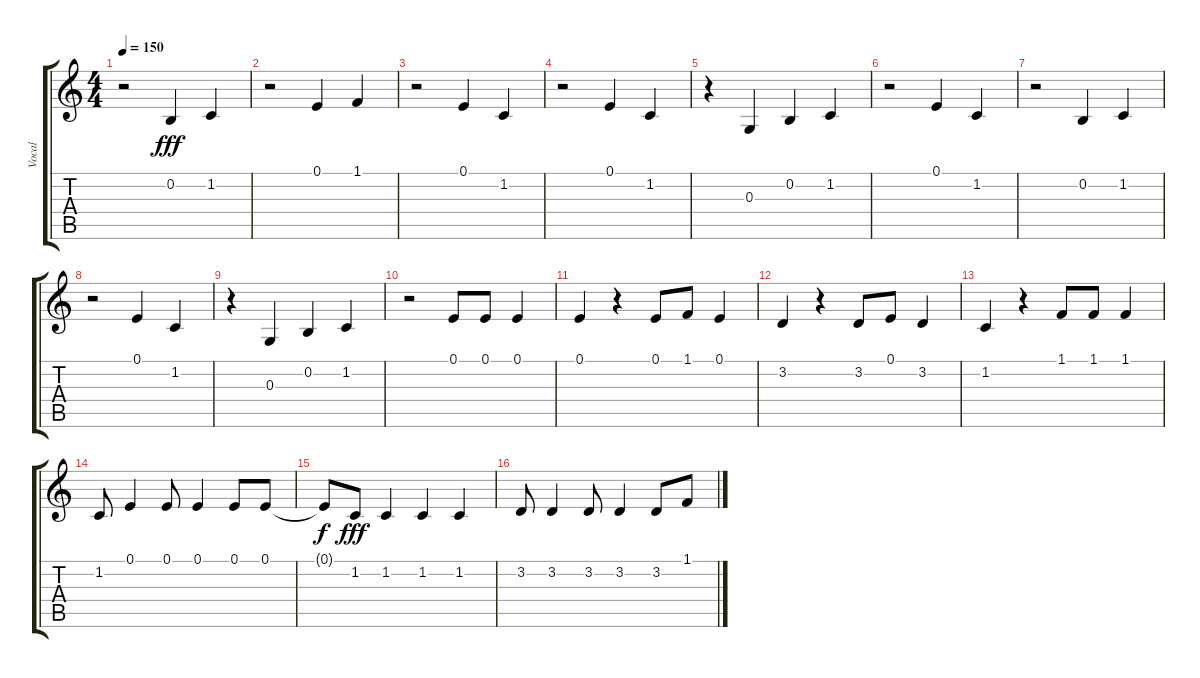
\track ("Vocal" "Vocal") {instrument acousticgrandpiano}
\staff {score tabs}
\tuning (E4 B3 G3 D3 A2 E2) {hide}
\ts (4 4)
\tempo 150
\clef g2
\ks c
r.2{dy fff} 0.2.4 1.2.4 |
r.2 0.1.4 1.1.4 |
r.2 0.1.4 1.2.4 |
r.2 0.1.4 1.2.4 |
r.4 0.3.4 0.2.4 1.2.4 |
r.2 0.1.4 1.2.4 |
r.2 0.2.4 1.2.4 |
r.2 0.1.4 1.2.4 |
r.4 0.3.4 0.2.4 1.2.4 |
r.2 0.1.8 0.1.8 0.1.4 |
0.1.4 r.4 0.1.8 1.1.8 0.1.4 |
3.2.4 r.4 3.2.8 0.1.8 3.2.4 |
1.2.4 r.4 1.1.8 1.1.8 1.1.4 |
1.2.8 0.1.4 0.1.8 0.1.4 0.1.8 0.1.8 |
0.1{t}.8{dy f} 1.2.8{dy fff} 1.2.4 1.2.4 1.2.4 |
3.2.8 3.2.4 3.2.8 3.2.4 3.2.8 1.1.8
